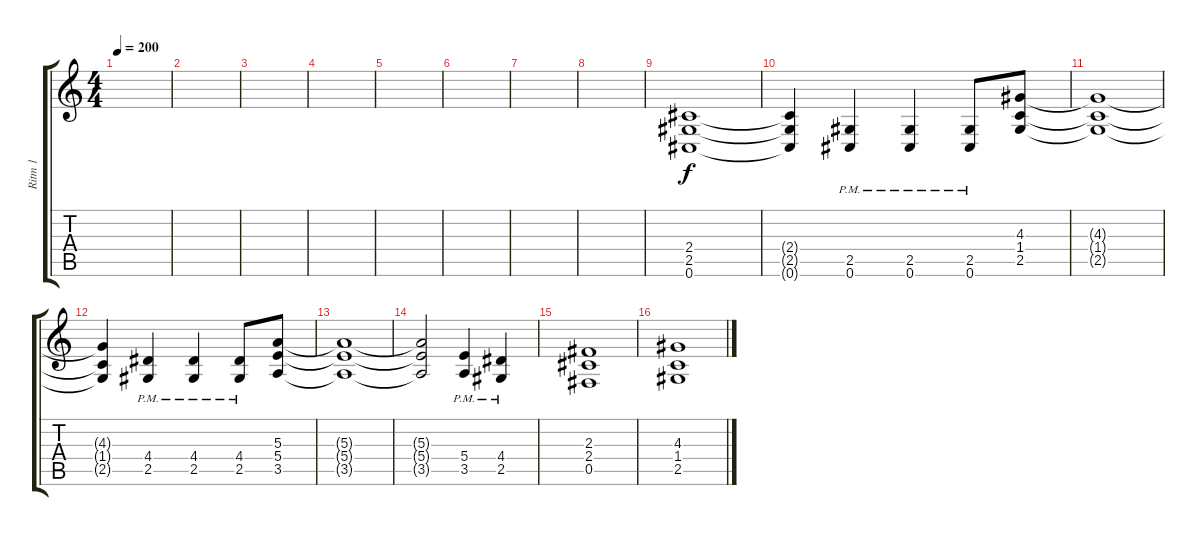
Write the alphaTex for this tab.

\track ("Ritm 1" "Ritm 1") {instrument distortionguitar}
\staff {score tabs}
\tuning (Db4 Ab3 E3 B2 Gb2 Db2) {hide}
\ts (4 4)
\tempo 200
\clef g2
\ks c
|
|
|
|
|
|
|
|
(2.4 2.5 0.6).1 |
(2.4{t} 2.5{t} 0.6{t}).4 (2.5{pm} 0.6{pm}).4 (2.5{pm} 0.6{pm}).4 (2.5{pm} 0.6{pm}).8 (4.3 1.4 2.5).8 |
(4.3{t} 1.4{t} 2.5{t}).1 |
(4.3{t} 1.4{t} 2.5{t}).4 (4.4{pm} 2.5{pm}).4 (4.4{pm} 2.5{pm}).4 (4.4{pm} 2.5{pm}).8 (5.3 5.4 3.5).8 |
(5.3{t} 5.4{t} 3.5{t}).1 |
(5.3{t} 5.4{t} 3.5{t}).2 (5.4{pm} 3.5{pm}).4 (4.4{pm} 2.5{pm}).4 |
(2.3 2.4 0.5).1 |
(4.3 1.4 2.5).1
